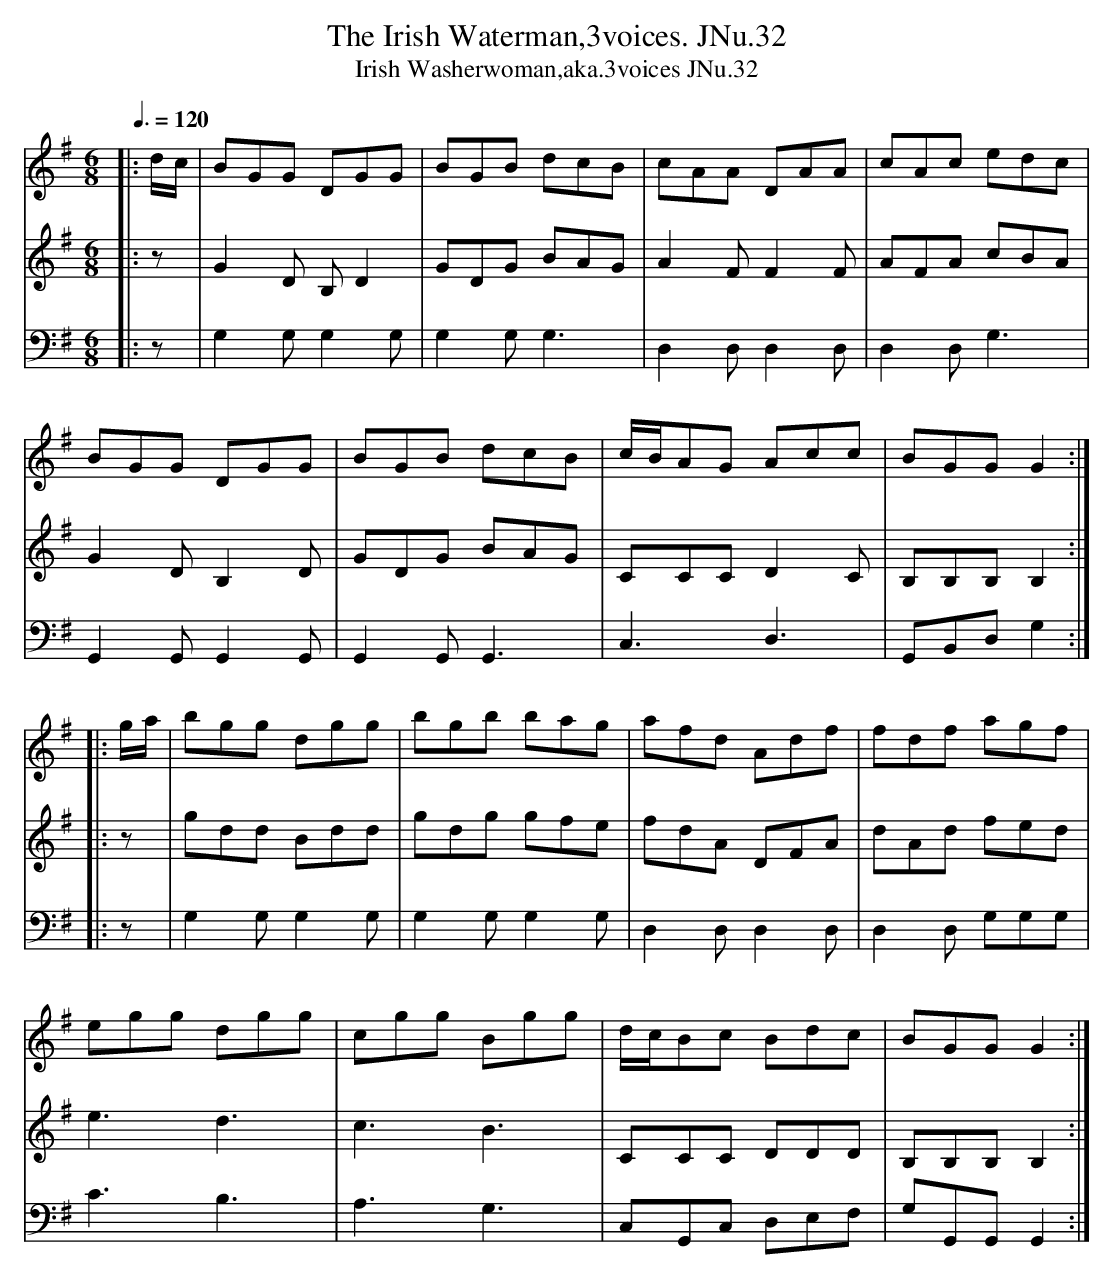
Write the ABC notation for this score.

X:1
T:Irish Waterman,3voices. JNu.32, The
T:Irish Washerwoman,aka.3voices JNu.32
M:6/8
L:1/8
Q:3/8=120
V:1
V:2
V:3 clef=bass
K:G
[V:1] |: d/c/ | BGG DGG | BGB dcB | cAA DAA | cAc edc |
[V:2] |: z | G2D B,D2 | GDG BAG | A2FF2F | AFA cBA |
[V:3] |: z | G,2G,G,2G, | G,2G,G,3 | D,2D,D,2D, | D,2D,G,3 |
[V:1] BGG DGG | BGB dcB | c/B/AG Acc | BGG G2 :|
[V:2] G2DB,2D | GDG BAG | CCCD2C | B,B,B,B,2 :|
[V:3] G,,2G,,G,,2G,, | G,,2G,,G,,3 | C,3D,3 | G,,B,,D,G,2 :|
[V:1] |: g/a/ | bgg dgg | bgb bag | afd Adf | fdf agf |
[V:2] |: z | gdd Bdd | gdg gfe | fdA DFA | dAd fed |
[V:3] |: z | G,2G,G,2G, | G,2G,G,2G, | D,2D,D,2D, | D,2D, G,G,G, |
[V:1] egg dgg | cgg Bgg | d/c/Bc Bdc | BGG G2 :|
[V:2] e3d3 | c3B3 | CCC DDD | B,B,B,B,2 :|
[V:3] C3B,3 | A,3G,3 | C,G,,C, D,E,F, | G,G,,G,,G,,2 :|
